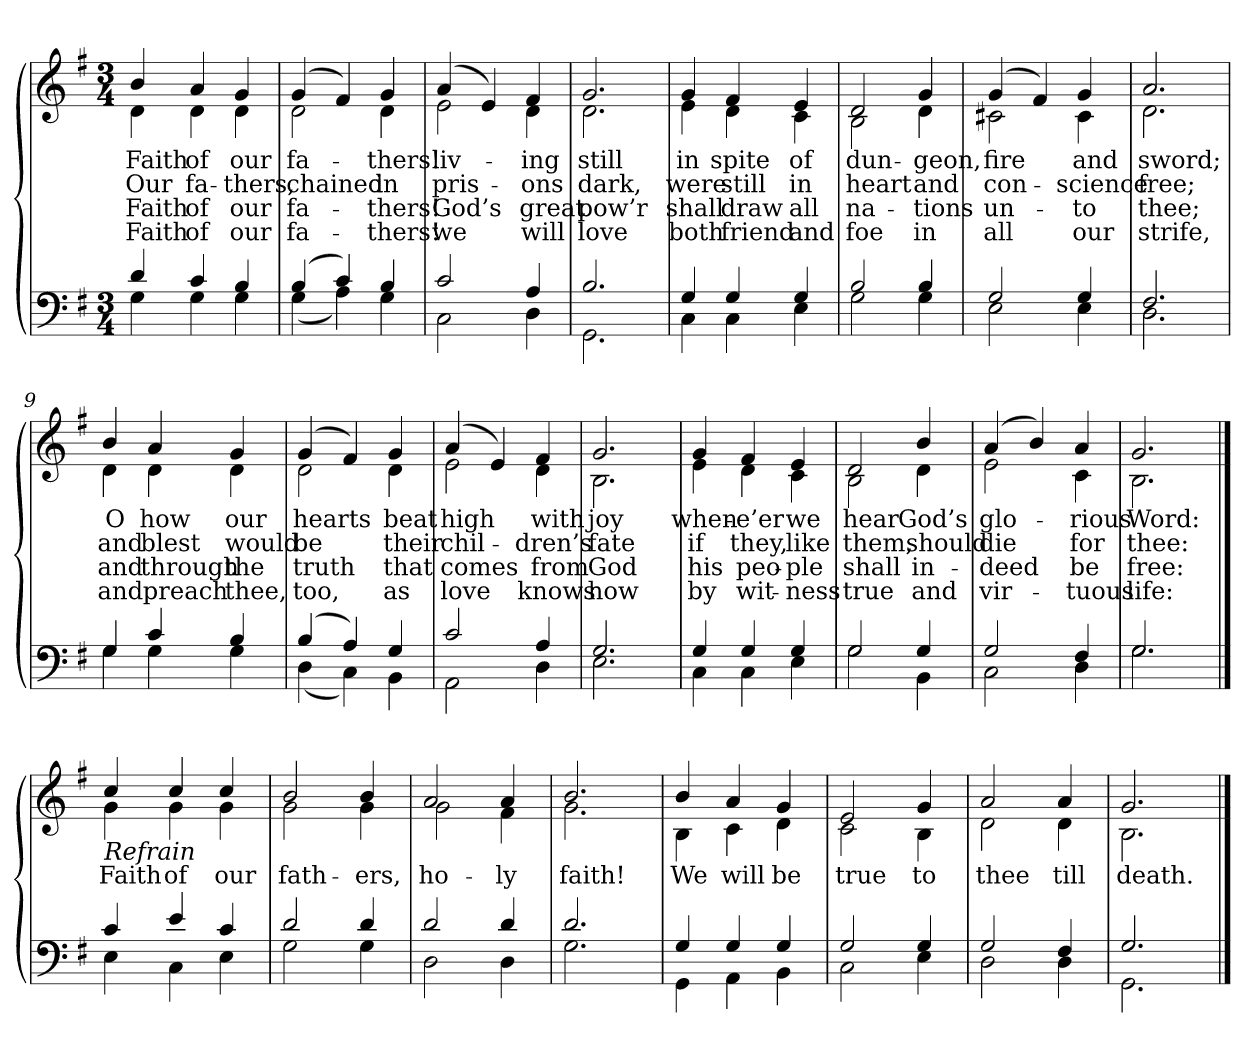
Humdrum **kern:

**kern	**kern	**text	**text	**text	**text
*part2	*part1	*part1	*part1	*part1	*part1
*staff2	*staff1	*staff1	*staff1	*staff1	*staff1
*clefF4	*clefG2	*	*	*	*
*k[f#]	*k[f#]	*	*	*	*
*M3/4	*M3/4	*	*	*	*
=1	=1	=1	=1	=1	=1
*^	*	*	*	*	*
!	!	!LO:TX:b:i:t=Verse	!	!	!	!
!	!	!	!LO:LY:b	!LO:LY:b	!LO:LY:b	!LO:LY:b
*	*	*^	*	*	*	*
4d/	4G\	4b/	4d\	Faith	Our	Faith	Faith
!	!	!	!	!LO:LY:b	!LO:LY:b	!LO:LY:b	!LO:LY:b
4c/	4G\	4a/	4d\	of	fa-	of	of
!	!	!	!	!LO:LY:b	!LO:LY:b	!LO:LY:b	!LO:LY:b
4B/	4G\	4g/	4d\	our	-thers,	our	our
=2	=2	=2	=2	=2	=2	=2	=2
!	!	!	!	!LO:LY:b	!LO:LY:b	!LO:LY:b	!LO:LY:b
(>4B/	(<4G\	(>4g/	2d\	fa-	chained	fa-	fa-
4c/)	4A\)	4f#/)	.	.	.	.	.
!	!	!	!	!LO:LY:b	!LO:LY:b	!LO:LY:b	!LO:LY:b
4B/	4G\	4g/	4d\	-thers!	in	-thers!	-thers!
=3	=3	=3	=3	=3	=3	=3	=3
!	!	!	!	!LO:LY:b	!LO:LY:b	!LO:LY:b	!LO:LY:b
2c/	2C\	(>4a/	2e\	liv-	pris-	God’s	we
.	.	4e/)	.	.	.	.	.
!	!	!	!	!LO:LY:b	!LO:LY:b	!LO:LY:b	!LO:LY:b
4A/	4D\	4f#/	4d\	-ing	-ons	great	will
=4	=4	=4	=4	=4	=4	=4	=4
!	!	!	!	!LO:LY:b	!LO:LY:b	!LO:LY:b	!LO:LY:b
2.B/	2.GG\	2.g/	2.d\	still	dark,	pow’r	love
!!LO:LB:g=z	!!
=5	=5	=5	=5	=5	=5	=5	=5
!	!	!	!	!LO:LY:b	!LO:LY:b	!LO:LY:b	!LO:LY:b
4G/	4C\	4g/	4e\	in	were	shall	both
!	!	!	!	!LO:LY:b	!LO:LY:b	!LO:LY:b	!LO:LY:b
4G/	4C\	4f#/	4d\	spite	still	draw	friend
!	!	!	!	!LO:LY:b	!LO:LY:b	!LO:LY:b	!LO:LY:b
4G/	4E\	4e/	4c\	of	in	all	and
=6	=6	=6	=6	=6	=6	=6	=6
!	!	!	!	!LO:LY:b	!LO:LY:b	!LO:LY:b	!LO:LY:b
2B/	2G\	2d/	2B\	dun-	heart	na-	foe
!	!	!	!	!LO:LY:b	!LO:LY:b	!LO:LY:b	!LO:LY:b
4B/	4G\	4g/	4d\	-geon,	and	-tions	in
=7	=7	=7	=7	=7	=7	=7	=7
!	!	!	!	!LO:LY:b	!LO:LY:b	!LO:LY:b	!LO:LY:b
2G/	2E\	(>4g/	2c#X\	fire	con-	un-	all
.	.	4f#/)	.	.	.	.	.
!	!	!	!	!LO:LY:b	!LO:LY:b	!LO:LY:b	!LO:LY:b
4G/	4E\	4g/	4c#\	and	-science	-to	our
=8	=8	=8	=8	=8	=8	=8	=8
!	!	!	!	!LO:LY:b	!LO:LY:b	!LO:LY:b	!LO:LY:b
2.F#/	2.D\	2.a/	2.d\	sword;	free;	thee;	strife,
!!LO:LB:g=z	!!
=9	=9	=9	=9	=9	=9	=9	=9
!	!	!	!	!LO:LY:b	!LO:LY:b	!LO:LY:b	!LO:LY:b
4G/	4G\	4b/	4d\	O	and	and	and
!	!	!	!	!LO:LY:b	!LO:LY:b	!LO:LY:b	!LO:LY:b
4c/	4G\	4a/	4d\	how	blest	through	preach
!	!	!	!	!LO:LY:b	!LO:LY:b	!LO:LY:b	!LO:LY:b
4B/	4G\	4g/	4d\	our	would	the	thee,
=10	=10	=10	=10	=10	=10	=10	=10
!	!	!	!	!LO:LY:b	!LO:LY:b	!LO:LY:b	!LO:LY:b
(>4B/	(<4D\	(>4g/	2d\	hearts	be	truth	too,
4A/)	4C\)	4f#/)	.	.	.	.	.
!	!	!	!	!LO:LY:b	!LO:LY:b	!LO:LY:b	!LO:LY:b
4G/	4BB\	4g/	4d\	beat	their	that	as
=11	=11	=11	=11	=11	=11	=11	=11
!	!	!	!	!LO:LY:b	!LO:LY:b	!LO:LY:b	!LO:LY:b
2c/	2AA\	(>4a/	2e\	high	chil-	comes	love
.	.	4e/)	.	.	.	.	.
!	!	!	!	!LO:LY:b	!LO:LY:b	!LO:LY:b	!LO:LY:b
4A/	4D\	4f#/	4d\	with	-dren’s	from	knows
=12	=12	=12	=12	=12	=12	=12	=12
!	!	!	!	!LO:LY:b	!LO:LY:b	!LO:LY:b	!LO:LY:b
2.G/	2.E\	2.g/	2.B\	joy	fate	God	how
!!LO:LB:g=z	!!
=13	=13	=13	=13	=13	=13	=13	=13
!	!	!	!	!LO:LY:b	!LO:LY:b	!LO:LY:b	!LO:LY:b
4G/	4C\	4g/	4e\	when-	if	his	by
!	!	!	!	!LO:LY:b	!LO:LY:b	!LO:LY:b	!LO:LY:b
4G/	4C\	4f#/	4d\	-e’er	they,	peo-	wit-
!	!	!	!	!LO:LY:b	!LO:LY:b	!LO:LY:b	!LO:LY:b
4G/	4E\	4e/	4c\	we	like	-ple	-ness
=14	=14	=14	=14	=14	=14	=14	=14
!	!	!	!	!LO:LY:b	!LO:LY:b	!LO:LY:b	!LO:LY:b
2G/	2G\	2d/	2B\	hear	them,	shall	true
!	!	!	!	!LO:LY:b	!LO:LY:b	!LO:LY:b	!LO:LY:b
4G/	4BB\	4b/	4d\	God’s	should	in-	and
=15	=15	=15	=15	=15	=15	=15	=15
!	!	!	!	!LO:LY:b	!LO:LY:b	!LO:LY:b	!LO:LY:b
2G/	2C\	(>4a/	2e\	glo-	die	-deed	vir-
.	.	4b/)	.	.	.	.	.
!	!	!	!	!LO:LY:b	!LO:LY:b	!LO:LY:b	!LO:LY:b
4F#/	4D\	4a/	4c\	-rious	for	be	-tuous
=16	=16	=16	=16	=16	=16	=16	=16
!	!	!	!	!LO:LY:b	!LO:LY:b	!LO:LY:b	!LO:LY:b
2.G/	2.G\	2.g/	2.B\	Word:	thee:	free:	life:
!!LO:LB:g=z	!!
==17	==17	==17	==17	==17	==17	==17	==17
!	!	!LO:TX:b:i:t=Refrain	!	!	!	!	!
!	!	!	!	!LO:LY:b	!	!	!
4c/	4E\	4cc/	4g\	Faith	.	.	.
!	!	!	!	!LO:LY:b	!	!	!
4e/	4C\	4cc/	4g\	of	.	.	.
!	!	!	!	!LO:LY:b	!	!	!
4c/	4E\	4cc/	4g\	our	.	.	.
=18	=18	=18	=18	=18	=18	=18	=18
!	!	!	!	!LO:LY:b	!	!	!
2d/	2G\	2b/	2g\	fath-	.	.	.
!	!	!	!	!LO:LY:b	!	!	!
4d/	4G\	4b/	4g\	-ers,	.	.	.
=19	=19	=19	=19	=19	=19	=19	=19
!	!	!	!	!LO:LY:b	!	!	!
2d/	2D\	2a/	2g\	ho-	.	.	.
!	!	!	!	!LO:LY:b	!	!	!
4d/	4D\	4a/	4f#\	-ly	.	.	.
=20	=20	=20	=20	=20	=20	=20	=20
!	!	!	!	!LO:LY:b	!	!	!
2.d/	2.G\	2.b/	2.g\	faith!	.	.	.
!!LO:LB:g=z	!!
=21	=21	=21	=21	=21	=21	=21	=21
!	!	!	!	!LO:LY:b	!	!	!
4G/	4GG\	4b/	4B\	We	.	.	.
!	!	!	!	!LO:LY:b	!	!	!
4G/	4AA\	4a/	4c\	will	.	.	.
!	!	!	!	!LO:LY:b	!	!	!
4G/	4BB\	4g/	4d\	be	.	.	.
=22	=22	=22	=22	=22	=22	=22	=22
!	!	!	!	!LO:LY:b	!	!	!
2G/	2C\	2e/	2c\	true	.	.	.
!	!	!	!	!LO:LY:b	!	!	!
4G/	4E\	4g/	4B\	to	.	.	.
=23	=23	=23	=23	=23	=23	=23	=23
!	!	!	!	!LO:LY:b	!	!	!
2G/	2D\	2a/	2d\	thee	.	.	.
!	!	!	!	!LO:LY:b	!	!	!
4F#/	4D\	4a/	4d\	till	.	.	.
=24	=24	=24	=24	=24	=24	=24	=24
!	!	!	!	!LO:LY:b	!	!	!
2.G/	2.GG\	2.g/	2.B\	death.	.	.	.
*v	*v	*	*	*	*	*	*
*	*v	*v	*	*	*	*
==	==	==	==	==	==
*-	*-	*-	*-	*-	*-
